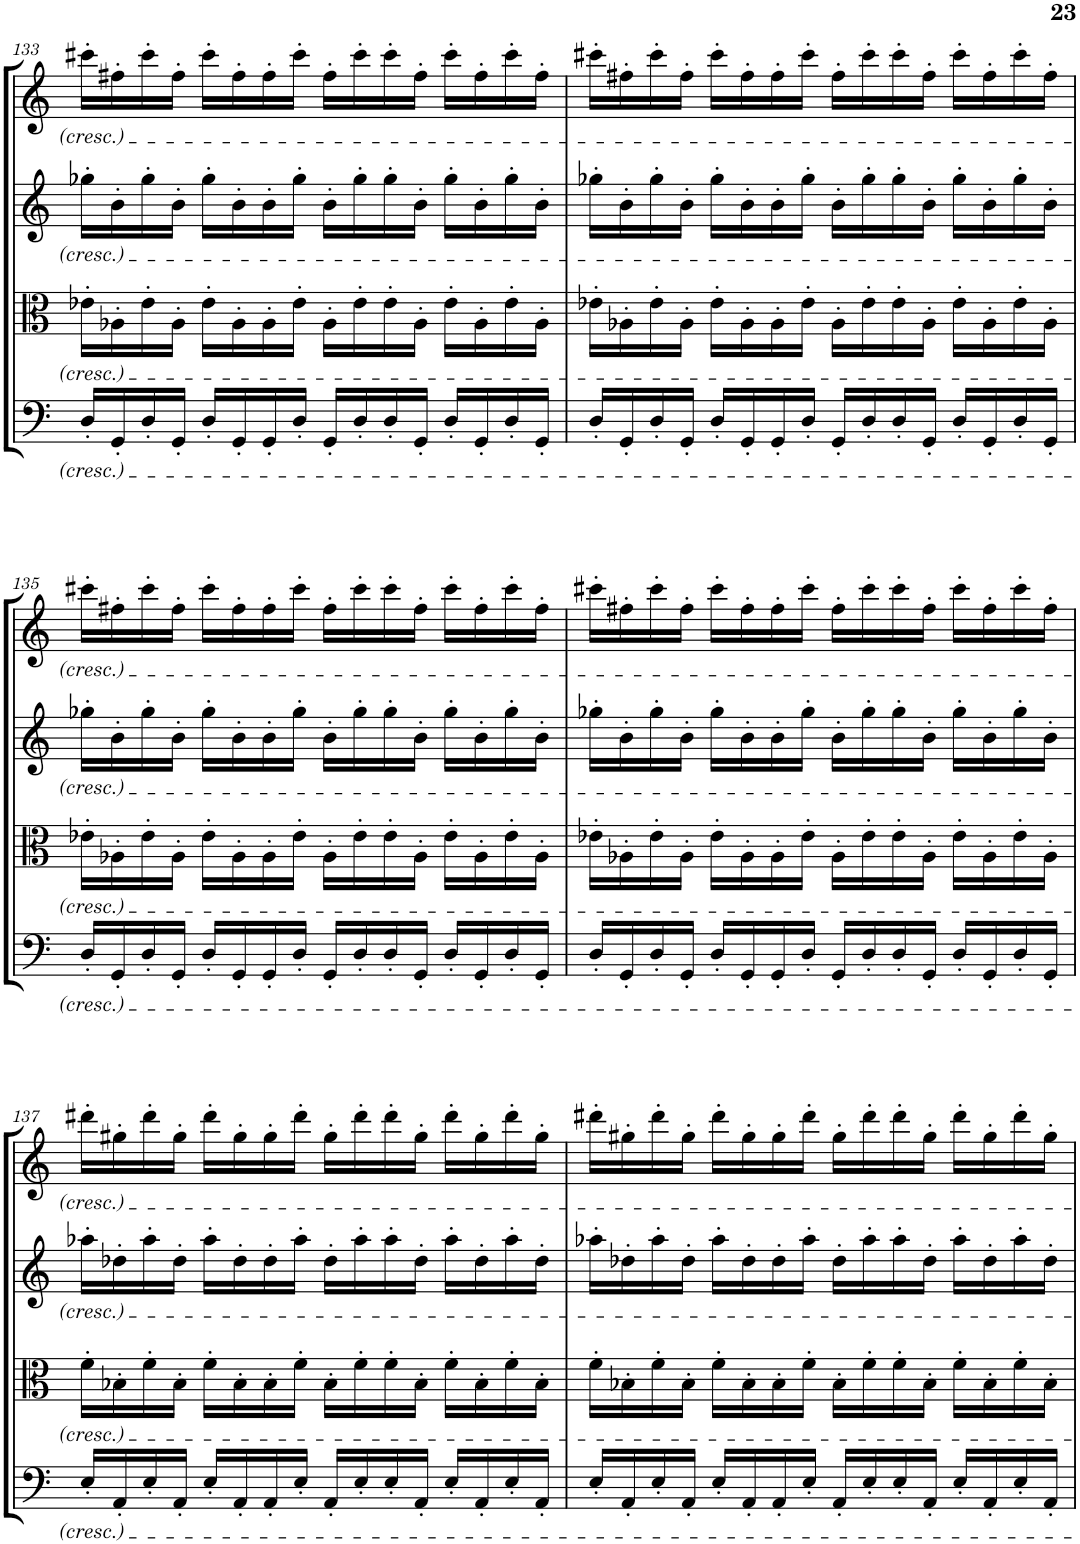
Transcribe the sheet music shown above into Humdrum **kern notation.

**kern	**kern	**kern	**kern
*part4	*part3	*part2	*part1
*staff4	*staff3	*staff2	*staff1
*I"Violoncello	*I"Viola	*I"Violin II	*I"Violin I
*I'Vc	*I'Vla	*I'Vln	*I'Vln
!!LO:PB:g=z
*clefF4	*clefC3	*clefG2	*clefG2
*k[]	*k[]	*k[]	*k[]
*M4/4	*M4/4	*M4/4	*M4/4
=133	=133	=133	=133
16D'/LL	16e-X'\LL	16gg-X'\LL	16ccc#X'\LL
16GG'/	16A-X'\	16b'\	16ff#X'\
16D'/	16e-'\	16gg-'\	16ccc#'\
16GG'/JJ	16A-'\JJ	16b'\JJ	16ff#'\JJ
16D'/LL	16e-'\LL	16gg-'\LL	16ccc#'\LL
16GG'/	16A-'\	16b'\	16ff#'\
16GG'/	16A-'\	16b'\	16ff#'\
16D'/JJ	16e-'\JJ	16gg-'\JJ	16ccc#'\JJ
16GG'/LL	16A-'\LL	16b'\LL	16ff#'\LL
16D'/	16e-'\	16gg-'\	16ccc#'\
16D'/	16e-'\	16gg-'\	16ccc#'\
16GG'/JJ	16A-'\JJ	16b'\JJ	16ff#'\JJ
16D'/LL	16e-'\LL	16gg-'\LL	16ccc#'\LL
16GG'/	16A-'\	16b'\	16ff#'\
16D'/	16e-'\	16gg-'\	16ccc#'\
16GG'/JJ	16A-'\JJ	16b'\JJ	16ff#'\JJ
=134	=134	=134	=134
16D'/LL	16e-X'\LL	16gg-X'\LL	16ccc#X'\LL
16GG'/	16A-X'\	16b'\	16ff#X'\
16D'/	16e-'\	16gg-'\	16ccc#'\
16GG'/JJ	16A-'\JJ	16b'\JJ	16ff#'\JJ
16D'/LL	16e-'\LL	16gg-'\LL	16ccc#'\LL
16GG'/	16A-'\	16b'\	16ff#'\
16GG'/	16A-'\	16b'\	16ff#'\
16D'/JJ	16e-'\JJ	16gg-'\JJ	16ccc#'\JJ
16GG'/LL	16A-'\LL	16b'\LL	16ff#'\LL
16D'/	16e-'\	16gg-'\	16ccc#'\
16D'/	16e-'\	16gg-'\	16ccc#'\
16GG'/JJ	16A-'\JJ	16b'\JJ	16ff#'\JJ
16D'/LL	16e-'\LL	16gg-'\LL	16ccc#'\LL
16GG'/	16A-'\	16b'\	16ff#'\
16D'/	16e-'\	16gg-'\	16ccc#'\
16GG'/JJ	16A-'\JJ	16b'\JJ	16ff#'\JJ
!!LO:LB:g=z
=135	=135	=135	=135
16D'/LL	16e-X'\LL	16gg-X'\LL	16ccc#X'\LL
16GG'/	16A-X'\	16b'\	16ff#X'\
16D'/	16e-'\	16gg-'\	16ccc#'\
16GG'/JJ	16A-'\JJ	16b'\JJ	16ff#'\JJ
16D'/LL	16e-'\LL	16gg-'\LL	16ccc#'\LL
16GG'/	16A-'\	16b'\	16ff#'\
16GG'/	16A-'\	16b'\	16ff#'\
16D'/JJ	16e-'\JJ	16gg-'\JJ	16ccc#'\JJ
16GG'/LL	16A-'\LL	16b'\LL	16ff#'\LL
16D'/	16e-'\	16gg-'\	16ccc#'\
16D'/	16e-'\	16gg-'\	16ccc#'\
16GG'/JJ	16A-'\JJ	16b'\JJ	16ff#'\JJ
16D'/LL	16e-'\LL	16gg-'\LL	16ccc#'\LL
16GG'/	16A-'\	16b'\	16ff#'\
16D'/	16e-'\	16gg-'\	16ccc#'\
16GG'/JJ	16A-'\JJ	16b'\JJ	16ff#'\JJ
=136	=136	=136	=136
16D'/LL	16e-X'\LL	16gg-X'\LL	16ccc#X'\LL
16GG'/	16A-X'\	16b'\	16ff#X'\
16D'/	16e-'\	16gg-'\	16ccc#'\
16GG'/JJ	16A-'\JJ	16b'\JJ	16ff#'\JJ
16D'/LL	16e-'\LL	16gg-'\LL	16ccc#'\LL
16GG'/	16A-'\	16b'\	16ff#'\
16GG'/	16A-'\	16b'\	16ff#'\
16D'/JJ	16e-'\JJ	16gg-'\JJ	16ccc#'\JJ
16GG'/LL	16A-'\LL	16b'\LL	16ff#'\LL
16D'/	16e-'\	16gg-'\	16ccc#'\
16D'/	16e-'\	16gg-'\	16ccc#'\
16GG'/JJ	16A-'\JJ	16b'\JJ	16ff#'\JJ
16D'/LL	16e-'\LL	16gg-'\LL	16ccc#'\LL
16GG'/	16A-'\	16b'\	16ff#'\
16D'/	16e-'\	16gg-'\	16ccc#'\
16GG'/JJ	16A-'\JJ	16b'\JJ	16ff#'\JJ
!!LO:LB:g=z
=137	=137	=137	=137
16E'/LL	16f'\LL	16aa-X'\LL	16ddd#X'\LL
16AA'/	16B-X'\	16dd-X'\	16gg#X'\
16E'/	16f'\	16aa-'\	16ddd#'\
16AA'/JJ	16B-'\JJ	16dd-'\JJ	16gg#'\JJ
16E'/LL	16f'\LL	16aa-'\LL	16ddd#'\LL
16AA'/	16B-'\	16dd-'\	16gg#'\
16AA'/	16B-'\	16dd-'\	16gg#'\
16E'/JJ	16f'\JJ	16aa-'\JJ	16ddd#'\JJ
16AA'/LL	16B-'\LL	16dd-'\LL	16gg#'\LL
16E'/	16f'\	16aa-'\	16ddd#'\
16E'/	16f'\	16aa-'\	16ddd#'\
16AA'/JJ	16B-'\JJ	16dd-'\JJ	16gg#'\JJ
16E'/LL	16f'\LL	16aa-'\LL	16ddd#'\LL
16AA'/	16B-'\	16dd-'\	16gg#'\
16E'/	16f'\	16aa-'\	16ddd#'\
16AA'/JJ	16B-'\JJ	16dd-'\JJ	16gg#'\JJ
=138	=138	=138	=138
16E'/LL	16f'\LL	16aa-X'\LL	16ddd#X'\LL
16AA'/	16B-X'\	16dd-X'\	16gg#X'\
16E'/	16f'\	16aa-'\	16ddd#'\
16AA'/JJ	16B-'\JJ	16dd-'\JJ	16gg#'\JJ
16E'/LL	16f'\LL	16aa-'\LL	16ddd#'\LL
16AA'/	16B-'\	16dd-'\	16gg#'\
16AA'/	16B-'\	16dd-'\	16gg#'\
16E'/JJ	16f'\JJ	16aa-'\JJ	16ddd#'\JJ
16AA'/LL	16B-'\LL	16dd-'\LL	16gg#'\LL
16E'/	16f'\	16aa-'\	16ddd#'\
16E'/	16f'\	16aa-'\	16ddd#'\
16AA'/JJ	16B-'\JJ	16dd-'\JJ	16gg#'\JJ
16E'/LL	16f'\LL	16aa-'\LL	16ddd#'\LL
16AA'/	16B-'\	16dd-'\	16gg#'\
16E'/	16f'\	16aa-'\	16ddd#'\
16AA'/JJ	16B-'\JJ	16dd-'\JJ	16gg#'\JJ
=	=	=	=
*-	*-	*-	*-
